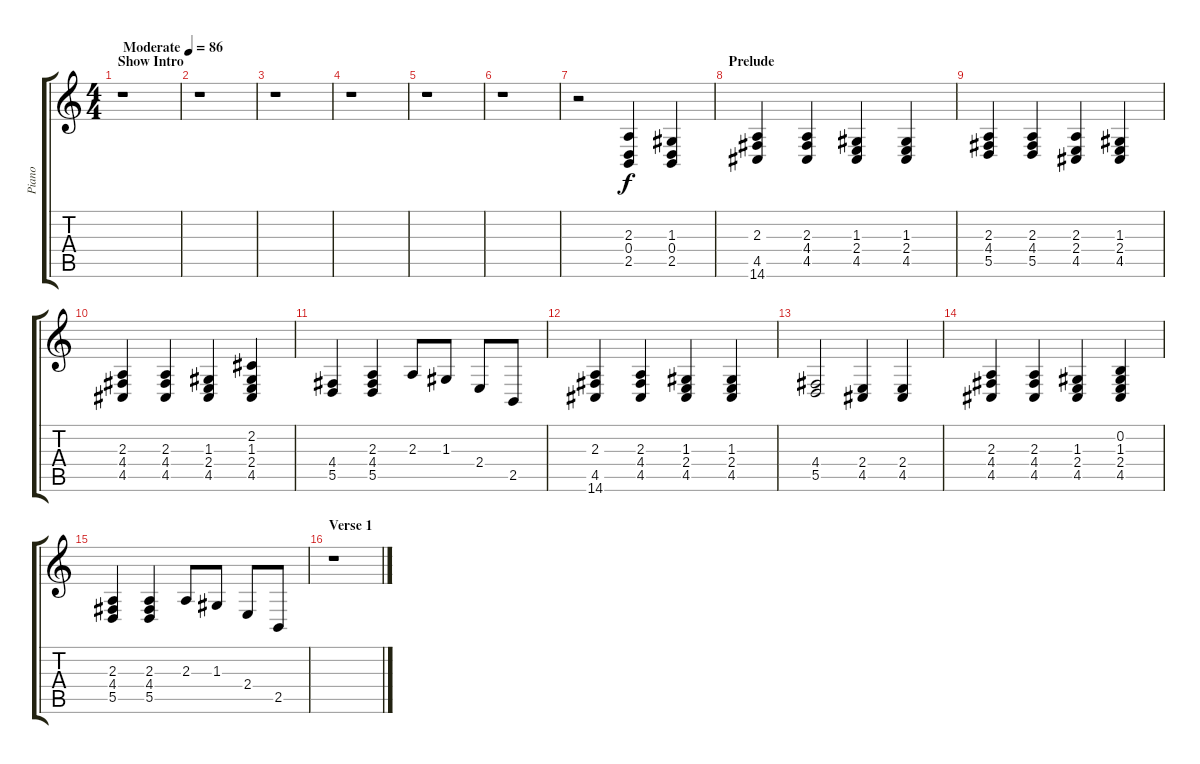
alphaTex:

\track ("Piano" "Piano") {instrument acousticgrandpiano}
\staff {score tabs}
\tuning (E4 B3 G3 D3 A2 E2) {hide}
\ts (4 4)
\section ("" "Show Intro")
\tempo (86 "Moderate")
\clef g2
\ks c
r.1{dy f instrument acousticgrandpiano} |
r.1 |
r.1 |
r.1 |
\section ("" "")
r.1 |
r.1 |
\section ("" "")
r.2 (2.3 0.4 2.5).4 (1.3 0.4 2.5).4 |
\section ("" "Prelude")
(2.3 4.5 14.6).4 (2.3 4.4 4.5).4 (1.3 2.4 4.5).4 (1.3 2.4 4.5).4 |
(2.3 4.4 5.5).4 (2.3 4.4 5.5).4 (2.3 2.4 4.5).4 (1.3 2.4 4.5).4 |
(2.3 4.4 4.5).4 (2.3 4.4 4.5).4 (1.3 2.4 4.5).4 (2.2 1.3 2.4 4.5).4 |
(4.4 5.5).4 (2.3 4.4 5.5).4 2.3.8 1.3.8 2.4.8 2.5.8 |
(2.3 4.5 14.6).4 (2.3 4.4 4.5).4 (1.3 2.4 4.5).4 (1.3 2.4 4.5).4 |
(4.4 5.5).2 (2.4 4.5).4 (2.4 4.5).4 |
(2.3 4.4 4.5).4 (2.3 4.4 4.5).4 (1.3 2.4 4.5).4 (0.2 1.3 2.4 4.5).4 |
(2.3 4.4 5.5).4 (2.3 4.4 5.5).4 2.3.8 1.3.8 2.4.8 2.5.8 |
\section ("" "Verse 1")
r.1
